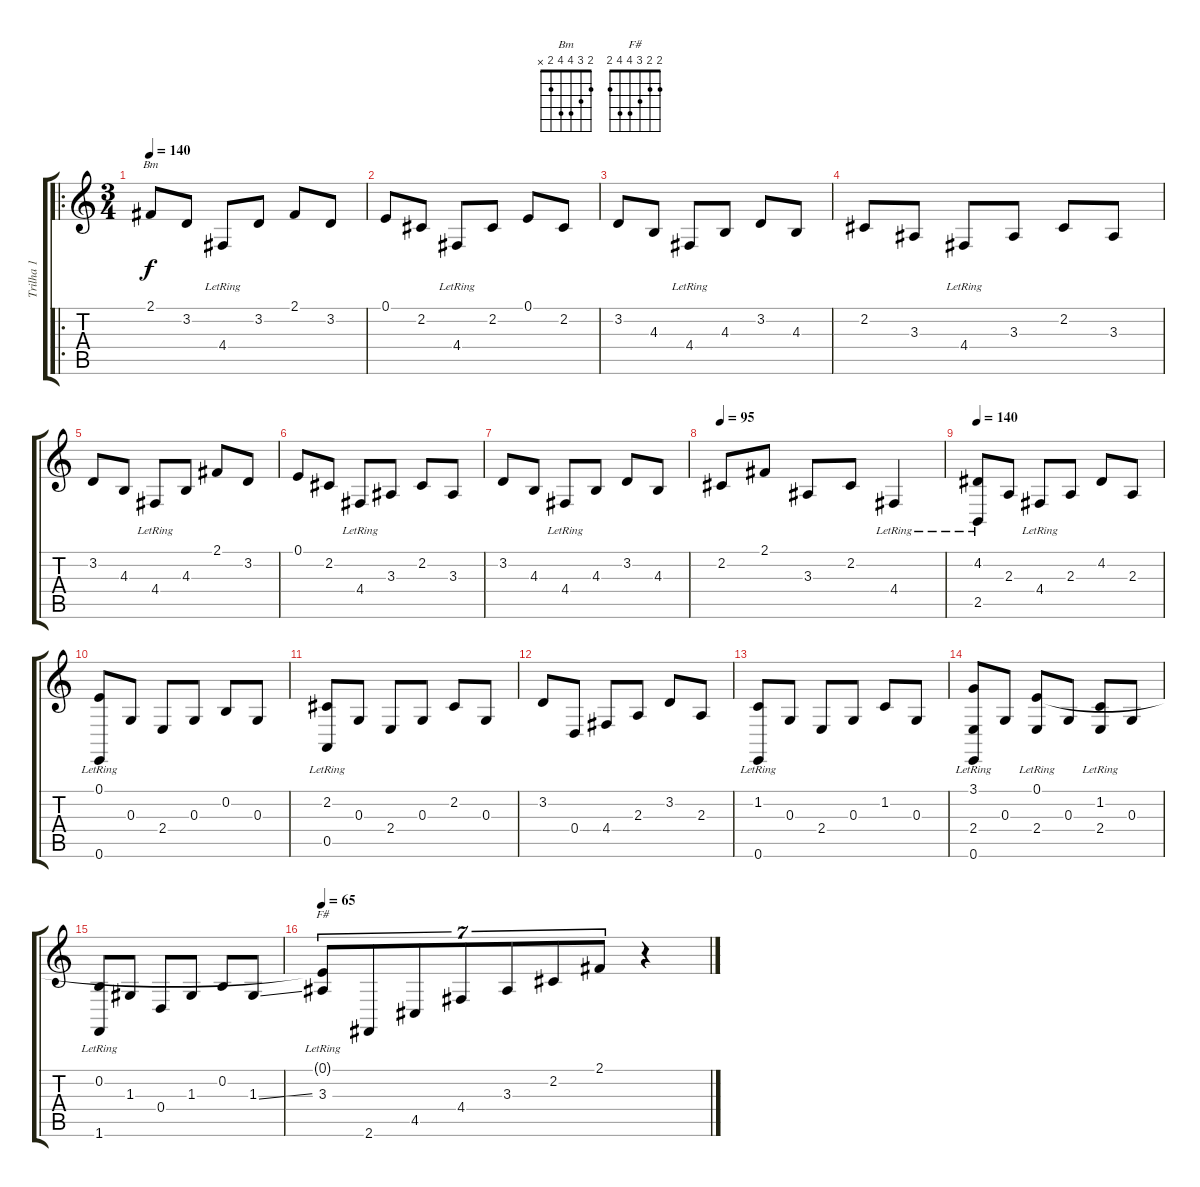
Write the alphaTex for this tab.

\track ("Trilha 1" "Trilha 1") {instrument orchestralharp}
\staff {score tabs}
\tuning (E4 B3 G3 D3 A2 E2) {hide}
\chord ("Bm" 2 3 4 4 2 x)
\chord ("F#" 2 2 3 4 4 2)
\ro
\ts (3 4)
\tempo 140
\clef g2
\ks c
2.1.8{ch "Bm" dy f} 3.2.8 4.4{lr}.8 3.2.8 2.1.8 3.2.8 |
0.1.8 2.2.8 4.4{lr}.8 2.2.8 0.1.8 2.2.8 |
3.2.8 4.3.8 4.4{lr}.8 4.3.8 3.2.8 4.3.8 |
2.2.8 3.3.8 4.4{lr}.8 3.3.8 2.2.8 3.3.8 |
3.2.8 4.3.8 4.4{lr}.8 4.3.8 2.1.8 3.2.8 |
0.1.8 2.2.8 4.4{lr}.8 3.3.8 2.2.8 3.3.8 |
3.2.8 4.3.8 4.4{lr}.8 4.3.8 3.2.8 4.3.8 |
\tempo 95
2.2.8 2.1.8 3.3.8 2.2.8 4.4{lr}.4 |
\tempo 140
(4.2{lr} 2.5{lr}).8 2.3.8 4.4{lr}.8 2.3.8 4.2.8 2.3.8 |
(0.1{lr} 0.6{lr}).8 0.3.8 2.4.8 0.3.8 0.2.8 0.3.8 |
(2.2{lr} 0.5{lr}).8 0.3.8 2.4.8 0.3.8 2.2.8 0.3.8 |
3.2.8 0.4.8 4.4.8 2.3.8 3.2.8 2.3.8 |
(1.2{lr} 0.6{lr}).8 0.3.8 2.4.8 0.3.8 1.2.8 0.3.8 |
(3.1{lr} 2.4{lr} 0.6{lr}).8 0.3.8 (0.1 2.4{lr}).8 0.3.8 (1.2 2.4{lr}).8 0.3.8 |
(0.2{lr} 1.6{lr}).8 1.3.8 0.4.8 1.3.8 0.2.8 1.3{ss}.8 |
\tempo 65
(0.1{t} 3.3{lr}).8{tu (7 4) ch "F#"} 2.6.8{tu (7 4)} 4.5.8{tu (7 4)} 4.4.8{tu (7 4)} 3.3.8{tu (7 4)} 2.2.8{tu (7 4)} 2.1.8{tu (7 4)} r.4
